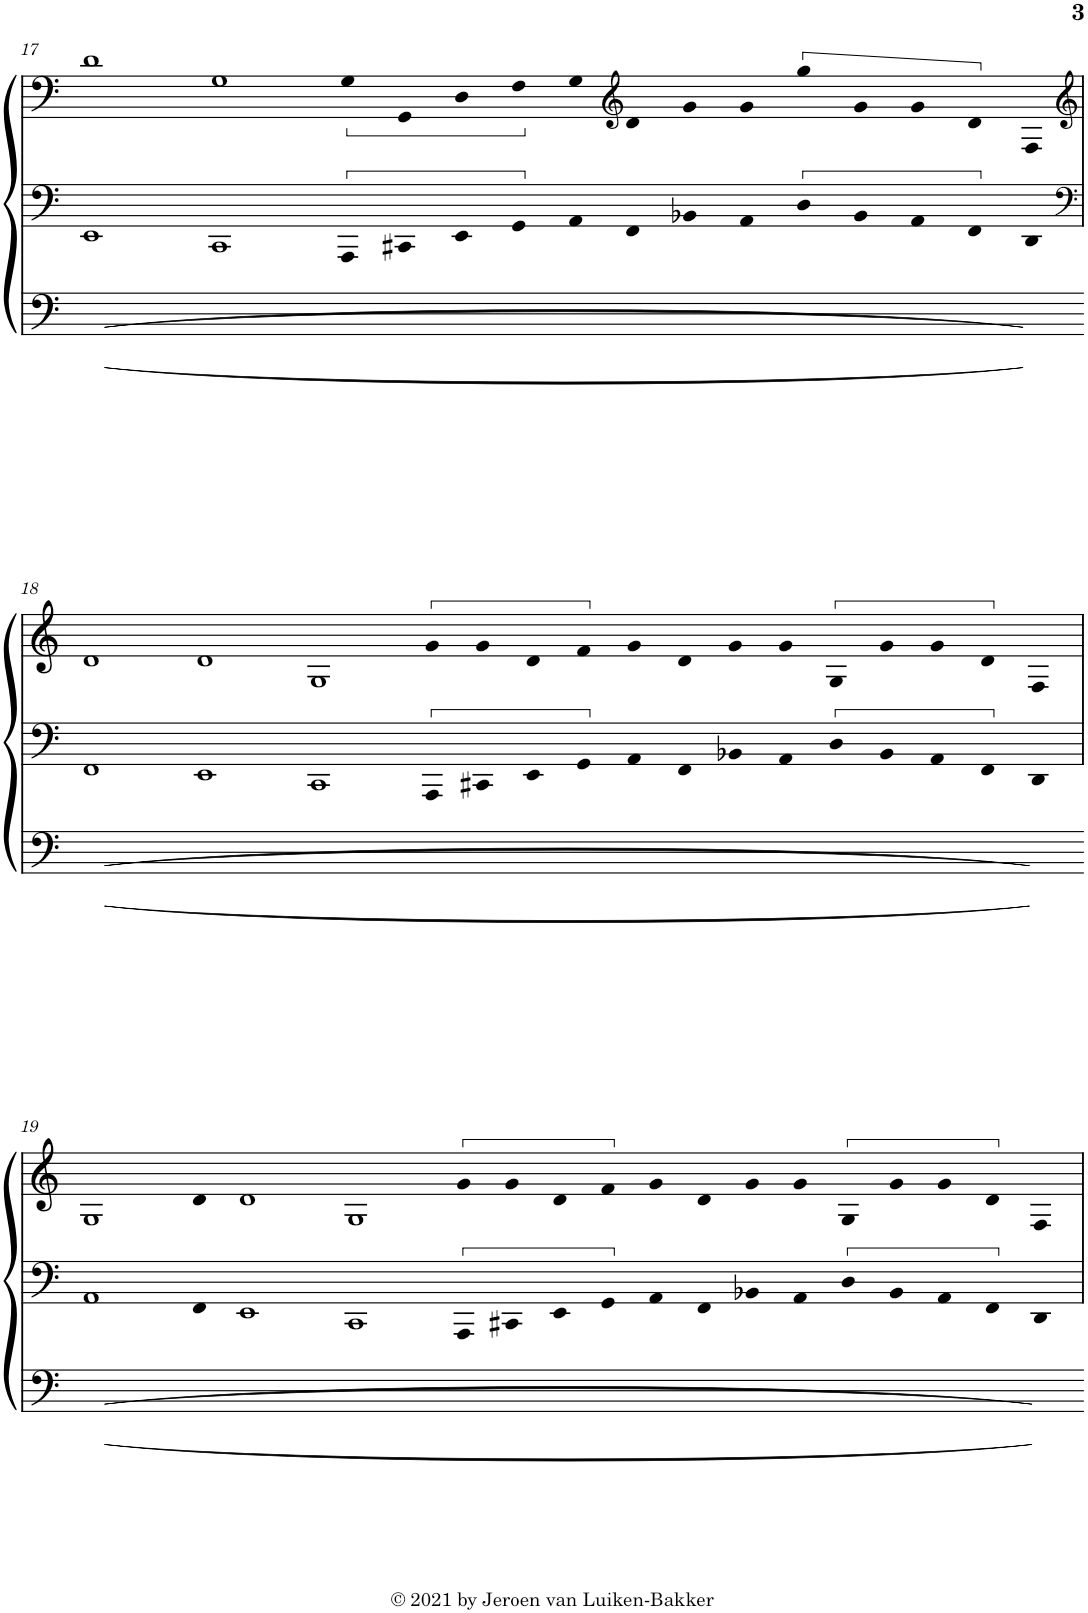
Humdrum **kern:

**kern	**kern	**kern
*part1	*part1	*part1
*staff3	*staff2	*staff1
*I"Piano	*	*
*I'Pno	*	*
!!LO:PB:g=z
*clefF4	*clefF4	*clefF4
*k[]	*k[]	*k[]
*M21/4	*M21/4	*M21/4
=17	=17	=17
*^	*	*
[00AAA [00AA	00ryy	1EE	1d
.	.	1CC	1G
.	.	4AAA	4G
.	.	4CC#X	4GG
.	.	4EE	4D
.	.	4GG	4F
.	.	4AA	4G
*	*	*	*clefG2
.	.	4FF	4d
.	.	4BB-X	4g
.	.	4AA	4g
4ryy	1ryy	4D	4gg
4ryy	.	4BB-	4g
2ryy	.	4AA	4g
.	.	4FF	4d
4AAA] 4AA]	4ryy	4DD	4F
!!LO:LB:g=z
=18	=18	=18	=18
*	*	*clefF4	*clefG2
*M25/4	*	*M25/4	*M25/4
[00.AAA [00.AA	00ryy	1FF	1d
.	.	1EE	1d
.	.	1CC	1G
.	.	4AAA	4g
.	.	4CC#X	4g
.	.	4EE	4d
.	.	4GG	4f
.	0ryy	4AA	4g
.	.	4FF	4d
.	.	4BB-X	4g
.	.	4AA	4g
.	.	4D	4G
.	.	4BB-	4g
.	.	4AA	4g
.	.	4FF	4d
4AAA] 4AA]	4ryy	4DD	4F
!!LO:LB:g=z
=19	=19	=19	=19
*M26/4	*	*M26/4	*M26/4
[00.AAA [00.AA	00ryy	1AA	1G
.	.	4FF	4d
.	.	1EE	1d
.	.	1CC	1G
.	.	4AAA	4g
.	.	4CC#X	4g
.	.	4EE	4d
.	0ryy	4GG	4f
.	.	4AA	4g
.	.	4FF	4d
.	.	4BB-X	4g
.	.	4AA	4g
.	.	4D	4G
.	.	4BB-	4g
.	.	4AA	4g
4ryy	2ryy	4FF	4d
4AAA] 4AA]	.	4DD	4F
*v	*v	*	*
=	=	=
*-	*-	*-
